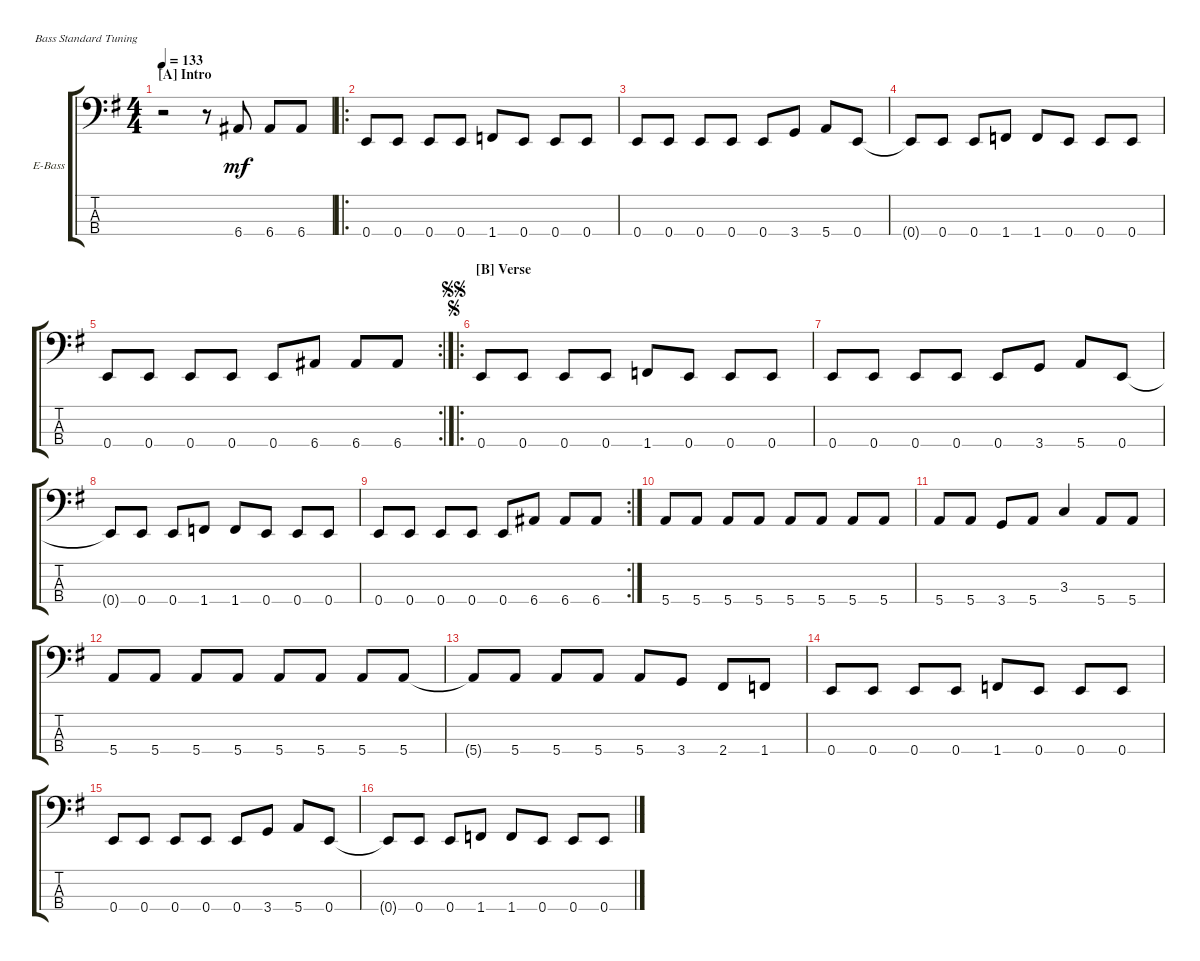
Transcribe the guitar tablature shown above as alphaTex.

\bracketExtendMode groupsimilarinstruments
\firstSystemTrackNameOrientation horizontal
\otherSystemsTrackNameOrientation horizontal
\track ("Bass 1" "E-Bass") {instrument acousticgrandpiano}
\staff {score tabs}
\tuning (G2 D2 A1 E1)
\displaytranspose 12
\ts (4 4)
\section ("A" "Intro")
\tempo 133
\clef f4
\ks g
r.2{dy mf instrument acousticgrandpiano} r.8 6.4.8 6.4.8 6.4.8 |
\ro
0.4.8 0.4.8 0.4.8 0.4.8 1.4.8 0.4.8 0.4.8 0.4.8 |
0.4.8 0.4.8 0.4.8 0.4.8 0.4.8 3.4.8 5.4.8 0.4.8 |
0.4{t}.8 0.4.8 0.4.8 1.4.8 1.4.8 0.4.8 0.4.8 0.4.8 |
\rc 2
0.4.8 0.4.8 0.4.8 0.4.8 0.4.8 6.4.8 6.4.8 6.4.8 |
\ro
\section ("B" "Verse")
\jump segno
\jump segnosegno
0.4.8 0.4.8 0.4.8 0.4.8 1.4.8 0.4.8 0.4.8 0.4.8 |
0.4.8 0.4.8 0.4.8 0.4.8 0.4.8 3.4.8 5.4.8 0.4.8 |
0.4{t}.8 0.4.8 0.4.8 1.4.8 1.4.8 0.4.8 0.4.8 0.4.8 |
\rc 2
0.4.8 0.4.8 0.4.8 0.4.8 0.4.8 6.4.8 6.4.8 6.4.8 |
5.4.8 5.4.8 5.4.8 5.4.8 5.4.8 5.4.8 5.4.8 5.4.8 |
5.4.8 5.4.8 3.4.8 5.4.8 3.3.4 5.4.8 5.4.8 |
5.4.8 5.4.8 5.4.8 5.4.8 5.4.8 5.4.8 5.4.8 5.4.8 |
5.4{t}.8 5.4.8 5.4.8 5.4.8 5.4.8 3.4.8 2.4.8 1.4.8 |
0.4.8 0.4.8 0.4.8 0.4.8 1.4.8 0.4.8 0.4.8 0.4.8 |
0.4.8 0.4.8 0.4.8 0.4.8 0.4.8 3.4.8 5.4.8 0.4.8 |
0.4{t}.8 0.4.8 0.4.8 1.4.8 1.4.8 0.4.8 0.4.8 0.4.8
